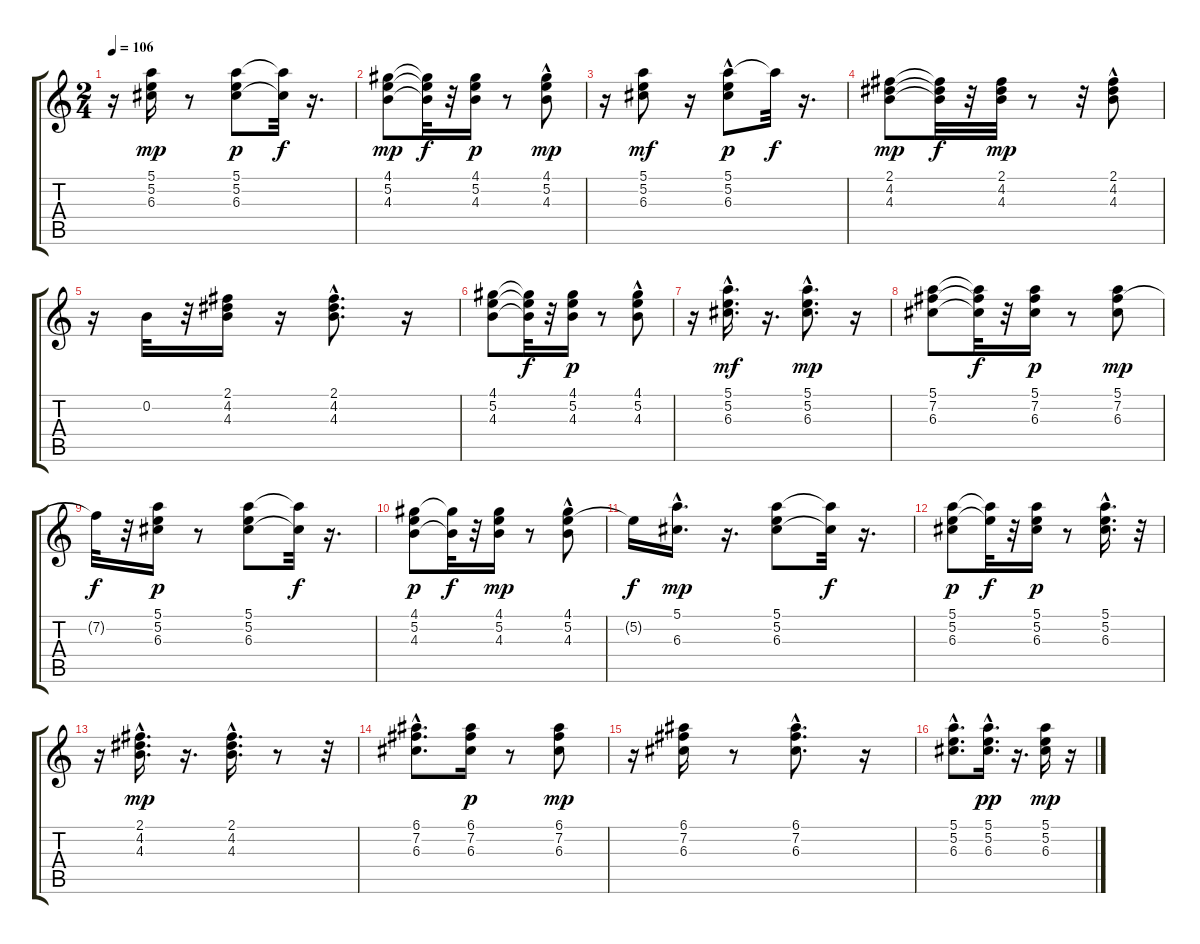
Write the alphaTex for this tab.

\track "" {instrument electricguitarclean}
\staff {score tabs}
\tuning (E4 B3 G3 D3 A2 E2) {hide}
\ts (2 4)
\tempo 106
\clef g2
\ks c
r.16{dy mp} (5.1 5.2 6.3).16 r.8 (5.1 5.2 6.3).8{dy p} (5.1{t} 6.3{t}).32{dy f} r.16{d} |
(4.1 5.2 4.3).8{dy mp} (4.1{t} 5.2{t} 4.3{t}).32{dy f} r.32 (4.1 5.2 4.3).16{dy p} r.8 (4.1 5.2 4.3{hac}).8{dy mp} |
r.16 (5.1 5.2 6.3).8{dy mf} r.16 (5.1 5.2{hac} 6.3).8{dy p} 5.1{t}.32{dy f} r.16{d} |
(2.1 4.2 4.3).8{dy mp} (2.1{t} 4.2{t} 4.3{t}).32{dy f} r.32 (2.1 4.2 4.3).32{dy mp} r.8 r.32 (2.1{hac} 4.2{hac} 4.3).8 |
r.16 0.2.32 r.32 (2.1 4.2 4.3).16 r.16 (2.1{hac} 4.2 4.3).8{d} r.16 |
(4.1 5.2 4.3).8 (4.1{t} 5.2{t} 4.3{t}).32{dy f} r.32 (4.1 5.2 4.3).16{dy p} r.8 (4.1 5.2{hac} 4.3{hac}).8 |
r.16 (5.1{hac} 5.2{hac} 6.3{hac}).16{d dy mf} r.16{d} (5.1 5.2{hac} 6.3).8{d dy mp} r.16 |
(5.1 7.2 6.3).8 (5.1{t} 7.2{t} 6.3{t}).32{dy f} r.32 (5.1 7.2 6.3).16{dy p} r.8 (5.1 7.2 6.3).8{dy mp} |
7.2{t}.32{dy f} r.32 (5.1 5.2 6.3).16{dy p} r.8 (5.1 5.2 6.3).8 (5.1{t} 6.3{t}).32{dy f} r.16{d} |
(4.1 5.2 4.3).8{dy p} (4.1{t} 4.3{t}).32{dy f} r.32 (4.1 5.2 4.3).16{dy mp} r.8 (4.1 5.2 4.3{hac}).8 |
5.2{t}.16{dy f} (5.1{hac} 6.3{hac}).16{d dy mp} r.16{d} (5.1 5.2 6.3).8 (5.1{t} 6.3{t}).32{dy f} r.16{d} |
(5.1 5.2 6.3).8{dy p} (5.1{t} 5.2{t}).32{dy f} r.32 (5.1 5.2 6.3).16{dy p} r.8 (5.1{hac} 5.2 6.3{hac}).16{d} r.32 |
r.16 (2.1 4.2{hac} 4.3{hac}).16{d dy mp} r.16{d} (2.1{hac} 4.2{hac} 4.3{hac}).16{d} r.8 r.32 |
(6.1 7.2 6.3{hac}).8{d} (6.1 7.2 6.3).16{dy p} r.8 (6.1 7.2 6.3).8{dy mp} |
r.16 (6.1 7.2 6.3).16 r.8 (6.1{hac} 7.2{hac} 6.3).8{d} r.16 |
(5.1 5.2 6.3{hac}).8{d} (5.1 5.2 6.3{hac}).16{d dy pp} r.16{d} (5.1 5.2 6.3).16{dy mp} r.16
